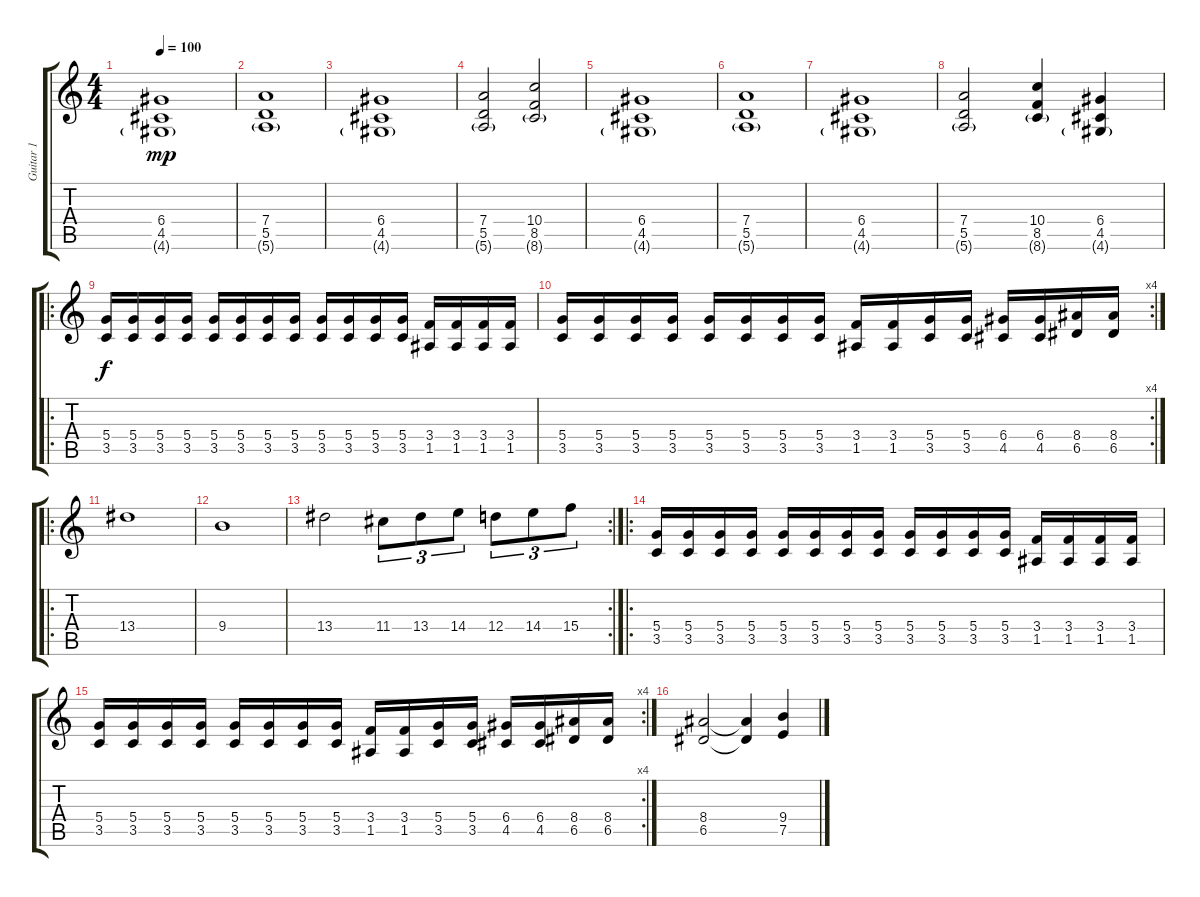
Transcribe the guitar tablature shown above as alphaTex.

\track ("Guitar 1" "Guitar 1") {instrument distortionguitar}
\staff {score tabs}
\tuning (E4 B3 G3 D3 A2 E2) {hide}
\ts (4 4)
\tempo 100
\clef g2
\ks c
(6.4 4.5 4.6{g}).1{dy mp instrument distortionguitar} |
(7.4 5.5 5.6{g}).1 |
(6.4 4.5 4.6{g}).1 |
(7.4 5.5 5.6{g}).2 (10.4 8.5 8.6{g}).2 |
(6.4 4.5 4.6{g}).1 |
(7.4 5.5 5.6{g}).1 |
(6.4 4.5 4.6{g}).1 |
(7.4 5.5 5.6{g}).2 (10.4 8.5 8.6{g}).4 (6.4 4.5 4.6{g}).4 |
\ro
(5.4 3.5).16{dy f} (5.4 3.5).16 (5.4 3.5).16 (5.4 3.5).16 (5.4 3.5).16 (5.4 3.5).16 (5.4 3.5).16 (5.4 3.5).16 (5.4 3.5).16 (5.4 3.5).16 (5.4 3.5).16 (5.4 3.5).16 (3.4 1.5).16 (3.4 1.5).16 (3.4 1.5).16 (3.4 1.5).16 |
\rc 4
(5.4 3.5).16 (5.4 3.5).16 (5.4 3.5).16 (5.4 3.5).16 (5.4 3.5).16 (5.4 3.5).16 (5.4 3.5).16 (5.4 3.5).16 (3.4 1.5).16 (3.4 1.5).16 (5.4 3.5).16 (5.4 3.5).16 (6.4 4.5).16 (6.4 4.5).16 (8.4 6.5).16 (8.4 6.5).16 |
\ro
13.4.1 |
9.4.1 |
\rc 2
13.4.2 11.4.8{tu (3 2)} 13.4.8{tu (3 2)} 14.4.8{tu (3 2)} 12.4.8{tu (3 2)} 14.4.8{tu (3 2)} 15.4.8{tu (3 2)} |
\ro
(5.4 3.5).16 (5.4 3.5).16 (5.4 3.5).16 (5.4 3.5).16 (5.4 3.5).16 (5.4 3.5).16 (5.4 3.5).16 (5.4 3.5).16 (5.4 3.5).16 (5.4 3.5).16 (5.4 3.5).16 (5.4 3.5).16 (3.4 1.5).16 (3.4 1.5).16 (3.4 1.5).16 (3.4 1.5).16 |
\rc 4
(5.4 3.5).16 (5.4 3.5).16 (5.4 3.5).16 (5.4 3.5).16 (5.4 3.5).16 (5.4 3.5).16 (5.4 3.5).16 (5.4 3.5).16 (3.4 1.5).16 (3.4 1.5).16 (5.4 3.5).16 (5.4 3.5).16 (6.4 4.5).16 (6.4 4.5).16 (8.4 6.5).16 (8.4 6.5).16 |
(8.4 6.5).2 (8.4{t} 6.5{t}).4 (9.4 7.5).4
